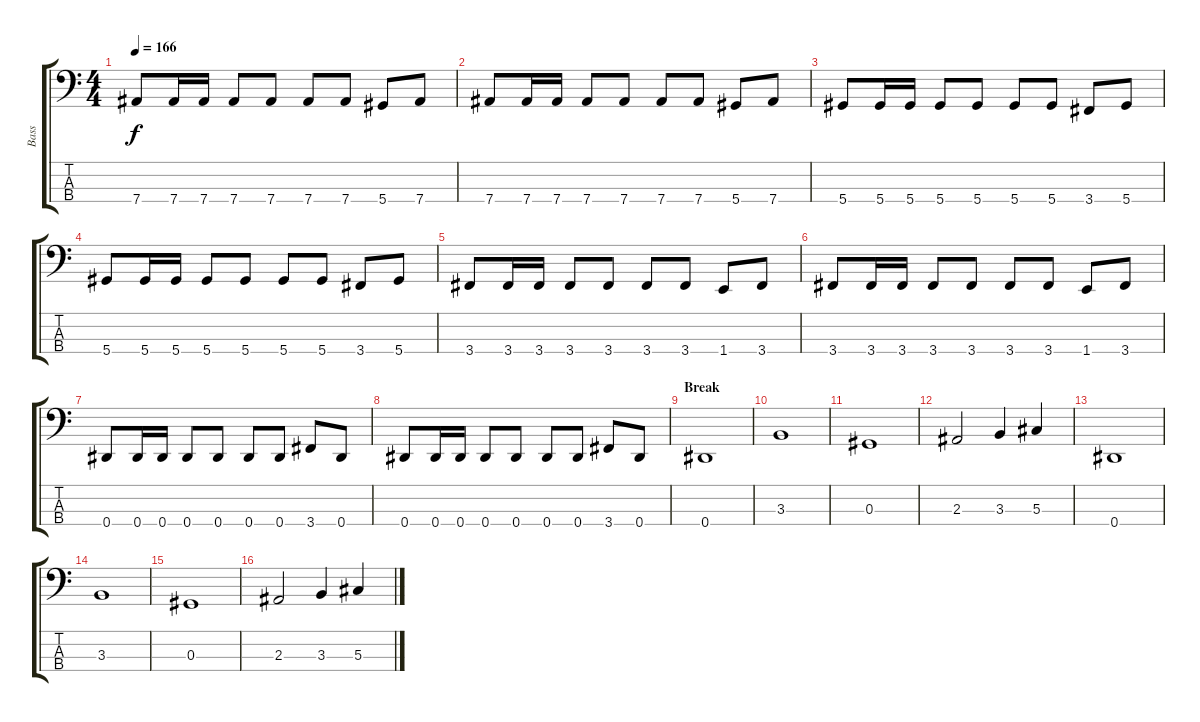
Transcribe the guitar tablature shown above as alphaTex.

\track ("Bass" "Bass") {instrument electricbassfinger}
\staff {score tabs}
\tuning (Gb2 Db2 Ab1 Eb1) {hide}
\ts (4 4)
\tempo 166
\clef f4
\ks c
7.4.8{dy f} 7.4.16 7.4.16 7.4.8 7.4.8 7.4.8 7.4.8 5.4.8 7.4.8 |
7.4.8 7.4.16 7.4.16 7.4.8 7.4.8 7.4.8 7.4.8 5.4.8 7.4.8 |
5.4.8 5.4.16 5.4.16 5.4.8 5.4.8 5.4.8 5.4.8 3.4.8 5.4.8 |
5.4.8 5.4.16 5.4.16 5.4.8 5.4.8 5.4.8 5.4.8 3.4.8 5.4.8 |
3.4.8 3.4.16 3.4.16 3.4.8 3.4.8 3.4.8 3.4.8 1.4.8 3.4.8 |
3.4.8 3.4.16 3.4.16 3.4.8 3.4.8 3.4.8 3.4.8 1.4.8 3.4.8 |
0.4.8 0.4.16 0.4.16 0.4.8 0.4.8 0.4.8 0.4.8 3.4.8 0.4.8 |
0.4.8 0.4.16 0.4.16 0.4.8 0.4.8 0.4.8 0.4.8 3.4.8 0.4.8 |
\section ("" "Break")
0.4.1 |
3.3.1 |
0.3.1 |
2.3.2 3.3.4 5.3.4 |
0.4.1 |
3.3.1 |
0.3.1 |
2.3.2 3.3.4 5.3.4
